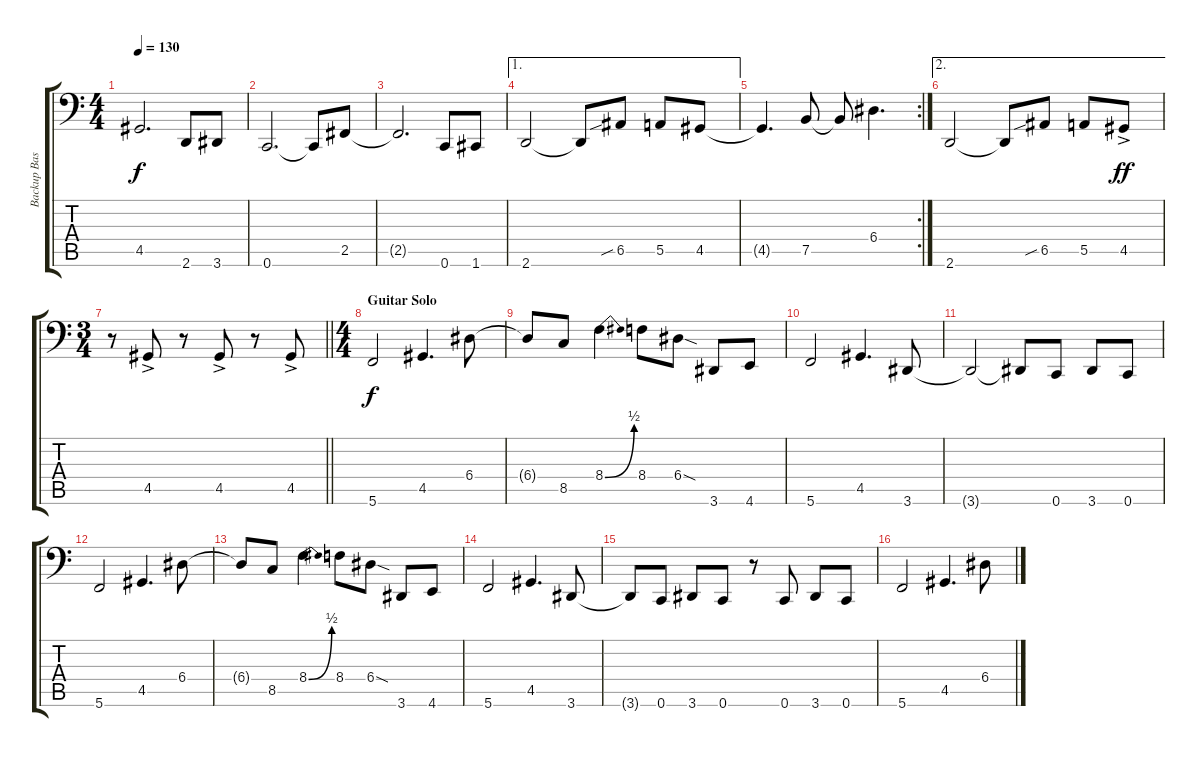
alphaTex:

\track ("Backup Bass" "Backup Bas") {instrument electricbassfinger}
\staff {score tabs}
\tuning (C3 G2 D2 A1 E1 C1) {hide}
\ts (4 4)
\tempo 130
\clef f4
\ks c
4.5{t}.2{d dy f} 2.6.8 3.6.8 |
0.6.2{d} 0.6{t}.8 2.5.8 |
2.5{t}.2{d} 0.6.8 1.6.8 |
\ae 1
2.6.2 2.6{t}.8 6.5{sib}.8 5.5.8 4.5.8 |
\rc 2
4.5{t}.4{d} 7.5.8 7.5{t}.8 6.4.4{d} |
\ae 2
2.6.2 2.6{t}.8 6.5{sib}.8 5.5.8 4.5{ac}.8{dy ff} |
\ts (3 4)
\barLineRight lightlight
r.8 4.5{ac}.8 r.8 4.5{ac}.8 r.8 4.5{ac}.8 |
\ts (4 4)
\section ("" "Guitar Solo")
5.6.2{dy f} 4.5.4{d} 6.4.8 |
6.4{t}.8 8.5.8 8.4{be (bend 0 0 60 2)}.4 8.4.8 6.4{sod}.8 3.6.8 4.6.8 |
5.6.2 4.5.4{d} 3.6.8 |
3.6{t}.2 3.6{t}.8 0.6.8 3.6.8 0.6.8 |
5.6.2 4.5.4{d} 6.4.8 |
6.4{t}.8 8.5.8 8.4{be (bend 0 0 60 2)}.4 8.4.8 6.4{sod}.8 3.6.8 4.6.8 |
5.6.2 4.5.4{d} 3.6.8 |
3.6{t}.8 0.6.8 3.6.8 0.6.8 r.8 0.6.8 3.6.8 0.6.8 |
5.6.2 4.5.4{d} 6.4.8
